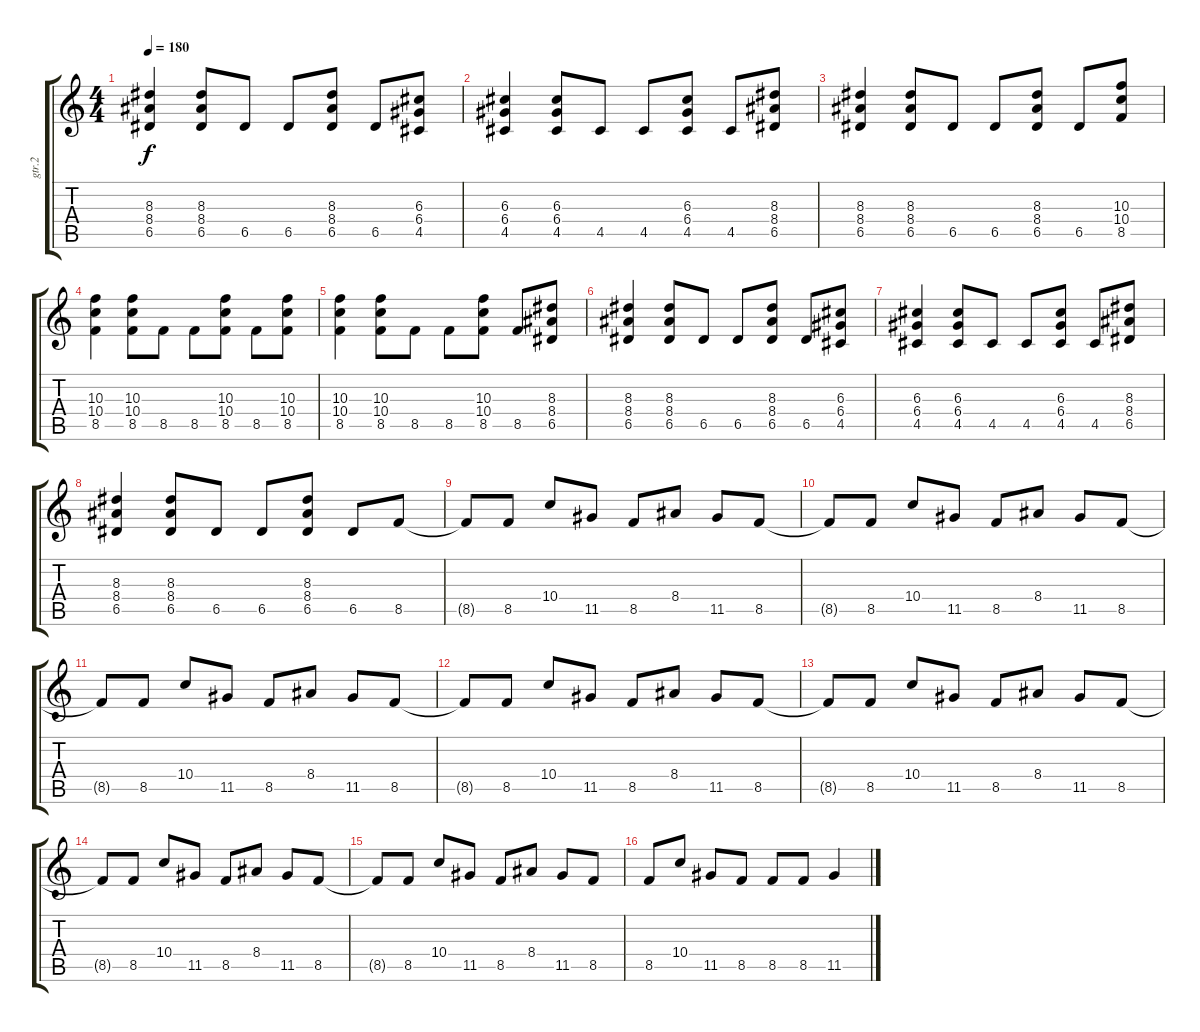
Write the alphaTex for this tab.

\track ("gtr.2" "gtr.2") {instrument overdrivenguitar}
\staff {score tabs}
\tuning (E4 B3 G3 D3 A2 E2) {hide}
\ts (4 4)
\tempo 180
\clef g2
\ks c
(8.3 8.4 6.5).4{dy f} (8.3 8.4 6.5).8 6.5.8 6.5.8 (8.3 8.4 6.5).8 6.5.8 (6.3 6.4 4.5).8 |
(6.3 6.4 4.5).4 (6.3 6.4 4.5).8 4.5.8 4.5.8 (6.3 6.4 4.5).8 4.5.8 (8.3 8.4 6.5).8 |
(8.3 8.4 6.5).4 (8.3 8.4 6.5).8 6.5.8 6.5.8 (8.3 8.4 6.5).8 6.5.8 (10.3 10.4 8.5).8 |
(10.3 10.4 8.5).4 (10.3 10.4 8.5).8 8.5.8 8.5.8 (10.3 10.4 8.5).8 8.5.8 (10.3 10.4 8.5).8 |
(10.3 10.4 8.5).4 (10.3 10.4 8.5).8 8.5.8 8.5.8 (10.3 10.4 8.5).8 8.5.8 (8.3 8.4 6.5).8 |
(8.3 8.4 6.5).4 (8.3 8.4 6.5).8 6.5.8 6.5.8 (8.3 8.4 6.5).8 6.5.8 (6.3 6.4 4.5).8 |
(6.3 6.4 4.5).4 (6.3 6.4 4.5).8 4.5.8 4.5.8 (6.3 6.4 4.5).8 4.5.8 (8.3 8.4 6.5).8 |
(8.3 8.4 6.5).4 (8.3 8.4 6.5).8 6.5.8 6.5.8 (8.3 8.4 6.5).8 6.5.8 8.5.8 |
8.5{t}.8 8.5.8 10.4.8 11.5.8 8.5.8 8.4.8 11.5.8 8.5.8 |
8.5{t}.8 8.5.8 10.4.8 11.5.8 8.5.8 8.4.8 11.5.8 8.5.8 |
8.5{t}.8 8.5.8 10.4.8 11.5.8 8.5.8 8.4.8 11.5.8 8.5.8 |
8.5{t}.8 8.5.8 10.4.8 11.5.8 8.5.8 8.4.8 11.5.8 8.5.8 |
8.5{t}.8 8.5.8 10.4.8 11.5.8 8.5.8 8.4.8 11.5.8 8.5.8 |
8.5{t}.8 8.5.8 10.4.8 11.5.8 8.5.8 8.4.8 11.5.8 8.5.8 |
8.5{t}.8 8.5.8 10.4.8 11.5.8 8.5.8 8.4.8 11.5.8 8.5.8 |
8.5.8 10.4.8 11.5.8 8.5.8 8.5.8 8.5.8 11.5.4
